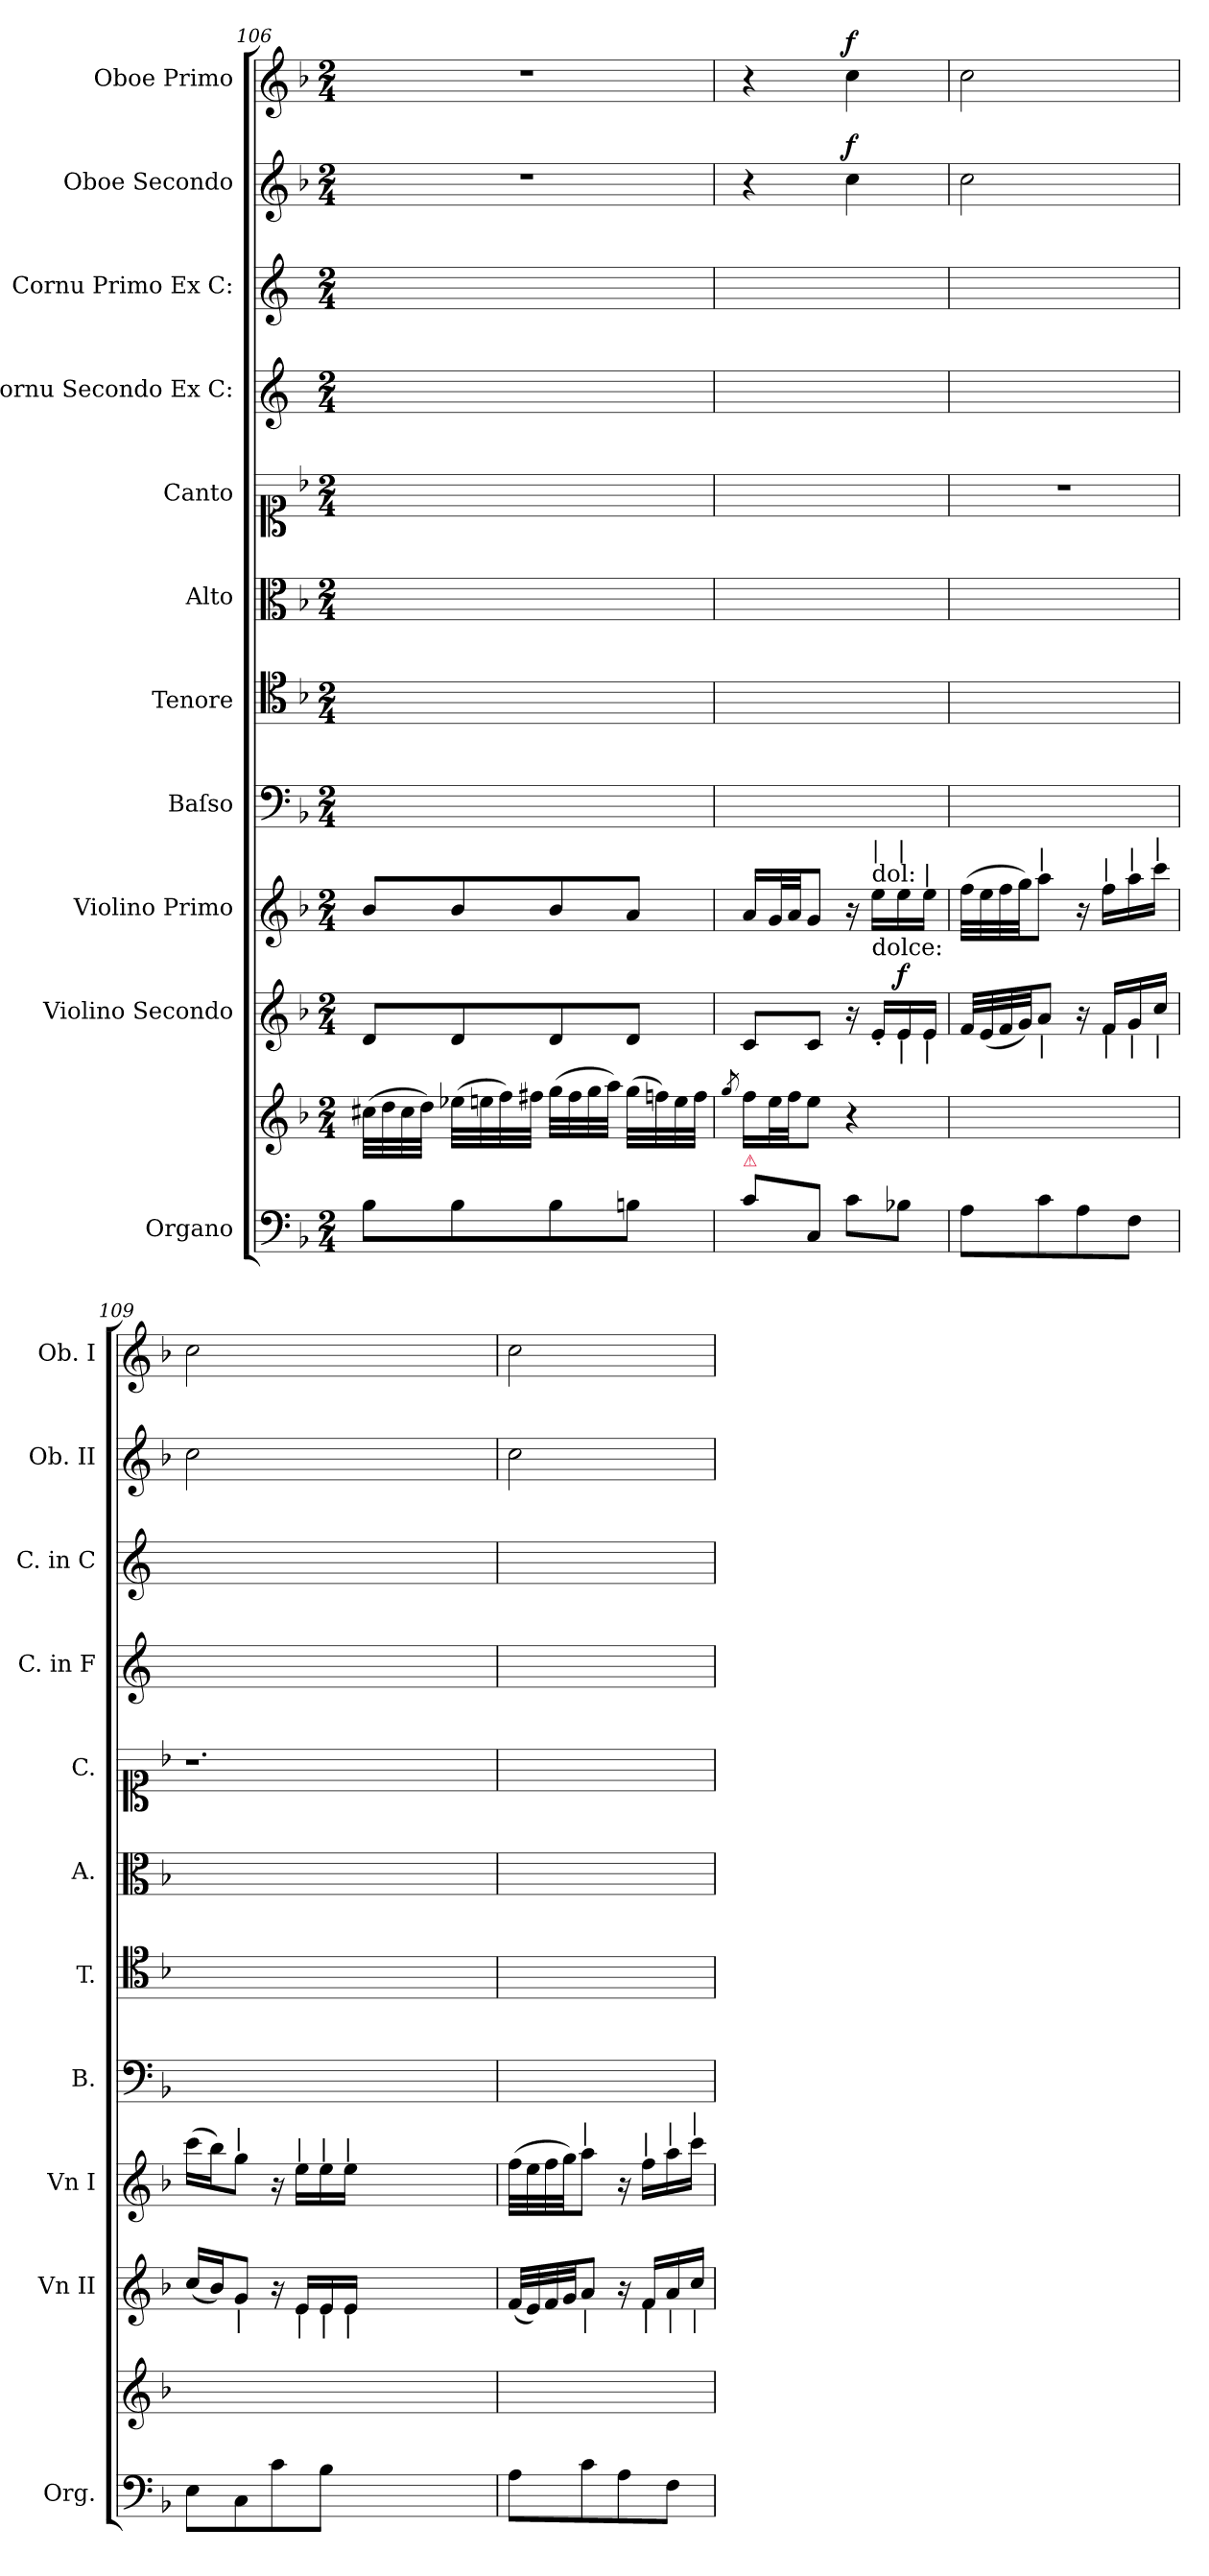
**kern	**kern	**kern	**dynam	**kern	**kern	**kern	**kern	**kern	**kern	**kern	**kern	**dynam	**kern	**dynam
*part11	*part11	*part10	*part10	*part9	*part8	*part7	*part6	*part5	*part4	*part3	*part2	*part2	*part1	*part1
*staff12	*staff11	*staff10	*staff10	*staff9	*staff8	*staff7	*staff6	*staff5	*staff4	*staff3	*staff2	*staff2	*staff1	*staff1
*I"Organo	*	*I"Violino Secondo	*	*I"Violino Primo	*I"Baſso	*I"Tenore	*I"Alto	*I"Canto	*I"Cornu Secondo Ex C:	*I"Cornu Primo Ex C:	*I"Oboe Secondo	*	*I"Oboe Primo	*
*I'Org.	*	*I'Vn II	*	*I'Vn I	*I'B.	*I'T.	*I'A.	*I'C.	*I'C. in F	*I'C. in C	*I'Ob. II	*	*I'Ob. I	*
*clefF4	*clefG2	*clefG2	*	*clefG2	*clefF4	*clefC4	*clefC3	*clefC1	*clefG2	*clefG2	*clefG2	*	*clefG2	*
*	*	*	*	*	*	*	*	*	*ITrd4c7	*ITrd4c7	*	*	*	*
*k[b-]	*k[b-]	*k[b-]	*	*k[b-]	*k[b-]	*k[b-]	*k[b-]	*k[b-]	*k[b-]	*k[b-]	*k[b-]	*	*k[b-]	*
*F:	*F:	*F:	*	*F:	*F:	*F:	*F:	*F:	*F:	*F:	*F:	*	*F:	*
*M2/4	*M2/4	*M2/4	*	*M2/4	*M2/4	*M2/4	*M2/4	*M2/4	*M2/4	*M2/4	*M2/4	*	*M2/4	*
=106	=106	=106	=106	=106	=106	=106	=106	=106	=106	=106	=106	=106	=106	=106
8B-\L	(32cc#X\LLL	8d/L	.	8b-/L	2ryy	2ryy	2ryy	2ryy	2ryy	2ryy	2r	.	2r	.
.	32dd\	.	.	.	.	.	.	.	.	.	.	.	.	.
.	32cc#\	.	.	.	.	.	.	.	.	.	.	.	.	.
.	32dd\JJJ)	.	.	.	.	.	.	.	.	.	.	.	.	.
8B-\	(32ee-X\LLL	8d/	.	8b-/	.	.	.	.	.	.	.	.	.	.
.	32een\	.	.	.	.	.	.	.	.	.	.	.	.	.
.	32ff\)	.	.	.	.	.	.	.	.	.	.	.	.	.
.	32ff#X\JJJ	.	.	.	.	.	.	.	.	.	.	.	.	.
8B-\	(32gg\LLL	8d/	.	8b-/	.	.	.	.	.	.	.	.	.	.
.	32ff#\	.	.	.	.	.	.	.	.	.	.	.	.	.
.	32gg\	.	.	.	.	.	.	.	.	.	.	.	.	.
.	32aa\JJJ)	.	.	.	.	.	.	.	.	.	.	.	.	.
8Bn\J	(32gg\LLL	8d/J	.	8a/J	.	.	.	.	.	.	.	.	.	.
.	32ffn\)	.	.	.	.	.	.	.	.	.	.	.	.	.
.	32ee\	.	.	.	.	.	.	.	.	.	.	.	.	.
.	32ff\JJJ	.	.	.	.	.	.	.	.	.	.	.	.	.
=107	=107	=107	=107	=107	=107	=107	=107	=107	=107	=107	=107	=107	=107	=107
.	8qgg/	.	.	.	.	.	.	.	.	.	.	.	.	.
!LO:TX:a:color=crimson:t=⚠	!	!	!	!	!	!	!	!	!	!	!	!	!	!
8c\L	16ff\LL	8c/L	.	16a/LL	2ryy	2ryy	2ryy	2ryy	2ryy	2ryy	4r	.	4r	.
.	32ee\L	.	.	32g/L	.	.	.	.	.	.	.	.	.	.
.	32ff\JJ	.	.	32a/JJ	.	.	.	.	.	.	.	.	.	.
8C/J	8ee\J	8c/J	.	8g/J	.	.	.	.	.	.	.	.	.	.
!	!	!	!	!	!	!	!	!	!	!	!	!LO:DY:a	!	!LO:DY:a
8c\L	4r	16r	.	16r	.	.	.	.	.	.	4cc\	f	4cc\	f
!	!	!	!	!LO:TX:a:t=dol&colon;	!	!	!	!	!	!	!	!	!	!
!	!	!	!	!LO:TX:a:t=|	!	!	!	!	!	!	!	!	!	!
!	!	!LO:TX:a:t=dolce&colon;	!	!	!	!	!	!	!	!	!	!	!	!
.	.	16e'/LL	.	16ee\LL	.	.	.	.	.	.	.	.	.	.
!	!	!	!	!LO:TX:a:t=|	!	!	!	!	!	!	!	!	!	!
!	!	!LO:TX:b:t=|	!	!	!	!	!	!	!	!	!	!	!	!
!	!	!	!LO:DY:a	!	!	!	!	!	!	!	!	!	!	!
8B-X\J	.	16e/	f	16ee\	.	.	.	.	.	.	.	.	.	.
!	!	!	!	!LO:TX:a:t=|	!	!	!	!	!	!	!	!	!	!
!	!	!LO:TX:b:t=|	!	!	!	!	!	!	!	!	!	!	!	!
.	.	16e/JJ	.	16ee\JJ	.	.	.	.	.	.	.	.	.	.
=108	=108	=108	=108	=108	=108	=108	=108	=108	=108	=108	=108	=108	=108	=108
8A\L	2ryy	32f/LLL	.	(32ff\LLL	2ryy	2ryy	2ryy	2r	2ryy	2ryy	2cc\	.	2cc\	.
.	.	(32e/	.	32ee\	.	.	.	.	.	.	.	.	.	.
.	.	32f/	.	32ff\	.	.	.	.	.	.	.	.	.	.
.	.	32g/JJ)	.	32gg\JJ)	.	.	.	.	.	.	.	.	.	.
!	!	!	!	!LO:TX:a:t=|	!	!	!	!	!	!	!	!	!	!
!	!	!LO:TX:b:t=|	!	!	!	!	!	!	!	!	!	!	!	!
8c\	.	8a/J	.	8aa\J	.	.	.	.	.	.	.	.	.	.
8A\	.	16r	.	16r	.	.	.	.	.	.	.	.	.	.
!	!	!	!	!LO:TX:a:t=|	!	!	!	!	!	!	!	!	!	!
!	!	!LO:TX:b:t=|	!	!	!	!	!	!	!	!	!	!	!	!
.	.	16f/LL	.	16ff\LL	.	.	.	.	.	.	.	.	.	.
!	!	!	!	!LO:TX:a:t=|	!	!	!	!	!	!	!	!	!	!
!	!	!LO:TX:b:t=|	!	!	!	!	!	!	!	!	!	!	!	!
8F\J	.	16g/	.	16aa\	.	.	.	.	.	.	.	.	.	.
!	!	!	!	!LO:TX:a:t=|	!	!	!	!	!	!	!	!	!	!
!	!	!LO:TX:b:t=|	!	!	!	!	!	!	!	!	!	!	!	!
.	.	16cc/JJ	.	16ccc\JJ	.	.	.	.	.	.	.	.	.	.
=109	=109	=109	=109	=109	=109	=109	=109	=109	=109	=109	=109	=109	=109	=109
8E\L	2ryy	(16cc/LL	.	(16ccc\LL	2ryy	2ryy	2ryy	1.r	2ryy	2ryy	2cc\	.	2cc\	.
.	.	16b-/J)	.	16bb-\J)	.	.	.	.	.	.	.	.	.	.
!	!	!	!	!LO:TX:a:t=|	!	!	!	!	!	!	!	!	!	!
!	!	!LO:TX:b:t=|	!	!	!	!	!	!	!	!	!	!	!	!
8C\	.	8g/J	.	8gg\J	.	.	.	.	.	.	.	.	.	.
8c\	.	16r	.	16r	.	.	.	.	.	.	.	.	.	.
!	!	!	!	!LO:TX:a:t=|	!	!	!	!	!	!	!	!	!	!
!	!	!LO:TX:b:t=|	!	!	!	!	!	!	!	!	!	!	!	!
.	.	16e/LL	.	16ee\LL	.	.	.	.	.	.	.	.	.	.
!	!	!	!	!LO:TX:a:t=|	!	!	!	!	!	!	!	!	!	!
!	!	!LO:TX:b:t=|	!	!	!	!	!	!	!	!	!	!	!	!
8B-\J	.	16e/	.	16ee\	.	.	.	.	.	.	.	.	.	.
!	!	!	!	!LO:TX:a:t=|	!	!	!	!	!	!	!	!	!	!
!	!	!LO:TX:b:t=|	!	!	!	!	!	!	!	!	!	!	!	!
.	.	16e/JJ	.	16ee\JJ	.	.	.	.	.	.	.	.	.	.
1ryy	1ryy	1ryy	.	1ryy	1ryy	1ryy	1ryy	.	1ryy	1ryy	1ryy	.	1ryy	.
=110	=110	=110	=110	=110	=110	=110	=110	=110	=110	=110	=110	=110	=110	=110
8A\L	2ryy	(32f/LLL	.	(32ff\LLL	2ryy	2ryy	2ryy	2ryy	2ryy	2ryy	2cc\	.	2cc\	.
.	.	32e/)	.	32ee\	.	.	.	.	.	.	.	.	.	.
.	.	32f/	.	32ff\	.	.	.	.	.	.	.	.	.	.
.	.	32g/JJ	.	32gg\JJ)	.	.	.	.	.	.	.	.	.	.
!	!	!	!	!LO:TX:a:t=|	!	!	!	!	!	!	!	!	!	!
!	!	!LO:TX:b:t=|	!	!	!	!	!	!	!	!	!	!	!	!
8c\	.	8a/J	.	8aa\J	.	.	.	.	.	.	.	.	.	.
8A\	.	16r	.	16r	.	.	.	.	.	.	.	.	.	.
!	!	!	!	!LO:TX:a:t=|	!	!	!	!	!	!	!	!	!	!
!	!	!LO:TX:b:t=|	!	!	!	!	!	!	!	!	!	!	!	!
.	.	16f/LL	.	16ff\LL	.	.	.	.	.	.	.	.	.	.
!	!	!	!	!LO:TX:a:t=|	!	!	!	!	!	!	!	!	!	!
!	!	!LO:TX:b:t=|	!	!	!	!	!	!	!	!	!	!	!	!
8F\J	.	16a/	.	16aa\	.	.	.	.	.	.	.	.	.	.
!	!	!	!	!LO:TX:a:t=|	!	!	!	!	!	!	!	!	!	!
!	!	!LO:TX:b:t=|	!	!	!	!	!	!	!	!	!	!	!	!
.	.	16cc/JJ	.	16ccc\JJ	.	.	.	.	.	.	.	.	.	.
=	=	=	=	=	=	=	=	=	=	=	=	=	=	=
*-	*-	*-	*-	*-	*-	*-	*-	*-	*-	*-	*-	*-	*-	*-
